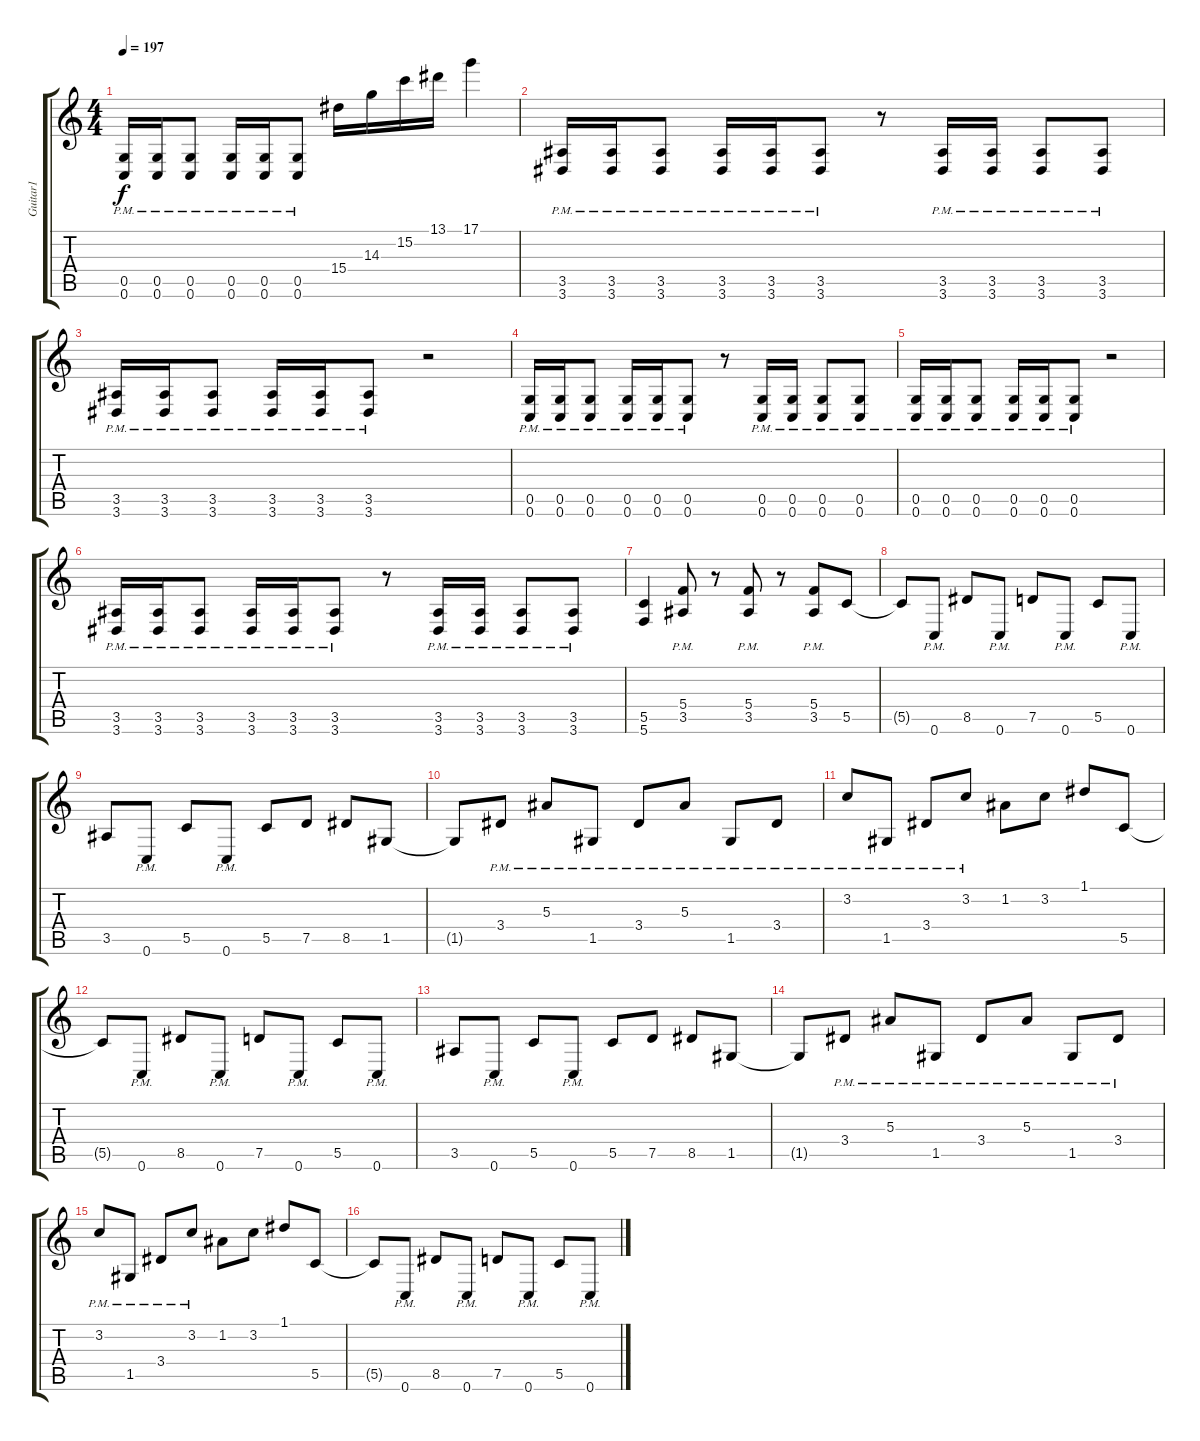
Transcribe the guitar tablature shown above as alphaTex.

\track ("Guitar1" "Guitar1") {instrument distortionguitar}
\staff {score tabs}
\tuning (D4 A3 F3 C3 G2 C2) {hide}
\ts (4 4)
\tempo 197
\clef g2
\ks c
(0.5{pm} 0.6{pm}).16{dy f} (0.5{pm} 0.6{pm}).16 (0.5{pm} 0.6{pm}).8 (0.5{pm} 0.6{pm}).16 (0.5{pm} 0.6{pm}).16 (0.5{pm} 0.6{pm}).8 15.4.16 14.3.16 15.2.16 13.1.16 17.1.4 |
(3.5{pm} 3.6{pm}).16 (3.5{pm} 3.6{pm}).16 (3.5{pm} 3.6{pm}).8 (3.5{pm} 3.6{pm}).16 (3.5{pm} 3.6{pm}).16 (3.5{pm} 3.6{pm}).8 r.8 (3.5{pm} 3.6{pm}).16 (3.5{pm} 3.6{pm}).16 (3.5{pm} 3.6{pm}).8 (3.5{pm} 3.6{pm}).8 |
(3.5{pm} 3.6{pm}).16 (3.5{pm} 3.6{pm}).16 (3.5{pm} 3.6{pm}).8 (3.5{pm} 3.6{pm}).16 (3.5{pm} 3.6{pm}).16 (3.5{pm} 3.6{pm}).8 r.2 |
(0.5{pm} 0.6{pm}).16 (0.5{pm} 0.6{pm}).16 (0.5{pm} 0.6{pm}).8 (0.5{pm} 0.6{pm}).16 (0.5{pm} 0.6{pm}).16 (0.5{pm} 0.6{pm}).8 r.8 (0.5{pm} 0.6{pm}).16 (0.5{pm} 0.6{pm}).16 (0.5{pm} 0.6{pm}).8 (0.5{pm} 0.6{pm}).8 |
(0.5{pm} 0.6{pm}).16 (0.5{pm} 0.6{pm}).16 (0.5{pm} 0.6{pm}).8 (0.5{pm} 0.6{pm}).16 (0.5{pm} 0.6{pm}).16 (0.5{pm} 0.6{pm}).8 r.2 |
(3.5{pm} 3.6{pm}).16 (3.5{pm} 3.6{pm}).16 (3.5{pm} 3.6{pm}).8 (3.5{pm} 3.6{pm}).16 (3.5{pm} 3.6{pm}).16 (3.5{pm} 3.6{pm}).8 r.8 (3.5{pm} 3.6{pm}).16 (3.5{pm} 3.6{pm}).16 (3.5{pm} 3.6{pm}).8 (3.5{pm} 3.6{pm}).8 |
(5.5 5.6).4 (5.4{pm} 3.5{pm}).8 r.8 (5.4{pm} 3.5{pm}).8 r.8 (5.4{pm} 3.5{pm}).8 5.5.8 |
5.5{t}.8 0.6{pm}.8 8.5.8 0.6{pm}.8 7.5.8 0.6{pm}.8 5.5.8 0.6{pm}.8 |
3.5.8 0.6{pm}.8 5.5.8 0.6{pm}.8 5.5.8 7.5.8 8.5.8 1.5.8 |
1.5{t}.8 3.4{pm}.8 5.3{pm}.8 1.5{pm}.8 3.4{pm}.8 5.3{pm}.8 1.5{pm}.8 3.4{pm}.8 |
3.2{pm}.8 1.5{pm}.8 3.4{pm}.8 3.2{pm}.8 1.2.8 3.2.8 1.1.8 5.5.8 |
5.5{t}.8 0.6{pm}.8 8.5.8 0.6{pm}.8 7.5.8 0.6{pm}.8 5.5.8 0.6{pm}.8 |
3.5.8 0.6{pm}.8 5.5.8 0.6{pm}.8 5.5.8 7.5.8 8.5.8 1.5.8 |
1.5{t}.8 3.4{pm}.8 5.3{pm}.8 1.5{pm}.8 3.4{pm}.8 5.3{pm}.8 1.5{pm}.8 3.4{pm}.8 |
3.2{pm}.8 1.5{pm}.8 3.4{pm}.8 3.2{pm}.8 1.2.8 3.2.8 1.1.8 5.5.8 |
5.5{t}.8 0.6{pm}.8 8.5.8 0.6{pm}.8 7.5.8 0.6{pm}.8 5.5.8 0.6{pm}.8
